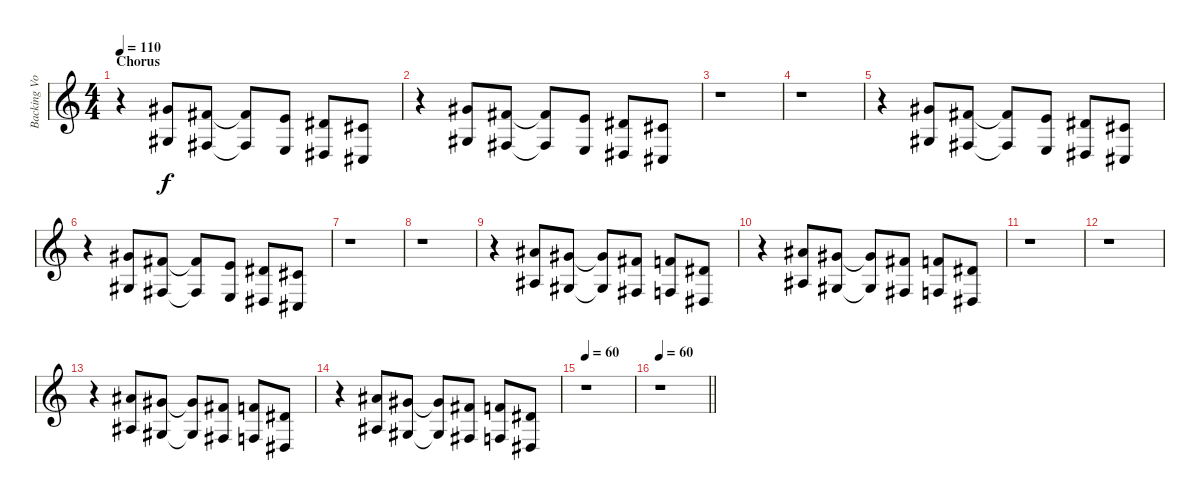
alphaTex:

\track ("Backing Vocals" "Backing Vo") {instrument choiraahs}
\staff {score}
\tuning (Eb4 Bb3 Gb3 Db3 Ab2 Eb2) {hide}
\ts (4 4)
\section ("" "Chorus")
\tempo 110
\clef g2
\ks c
r.4{dy f} (5.1 2.3).8 (3.1 0.3).8 (3.1{t} 0.3{t}).8 (6.2 3.4).8 (5.2 2.4).8 (3.2 0.4).8 |
r.4 (5.1 2.3).8 (3.1 0.3).8 (3.1{t} 0.3{t}).8 (6.2 3.4).8 (5.2 2.4).8 (3.2 0.4).8 |
r.1 |
r.1 |
r.4 (5.1 2.3).8 (3.1 0.3).8 (3.1{t} 0.3{t}).8 (6.2 3.4).8 (5.2 2.4).8 (3.2 0.4).8 |
r.4 (5.1 2.3).8 (3.1 0.3).8 (3.1{t} 0.3{t}).8 (6.2 3.4).8 (5.2 2.4).8 (3.2 0.4).8 |
r.1 |
r.1 |
r.4 (7.1 0.2).8 (5.1 2.3).8 (5.1{t} 2.3{t}).8 (8.2 0.3).8 (7.2 4.4).8 (5.2 2.4).8 |
r.4 (7.1 0.2).8 (5.1 2.3).8 (5.1{t} 2.3{t}).8 (8.2 0.3).8 (7.2 4.4).8 (5.2 2.4).8 |
r.1 |
r.1 |
r.4 (7.1 0.2).8 (5.1 2.3).8 (5.1{t} 2.3{t}).8 (8.2 0.3).8 (7.2 4.4).8 (5.2 2.4).8 |
r.4 (7.1 0.2).8 (5.1 2.3).8 (5.1{t} 2.3{t}).8 (8.2 0.3).8 (7.2 4.4).8 (5.2 2.4).8 |
\tempo 60
r.1 |
\tempo 60
\barLineRight lightlight
r.1
